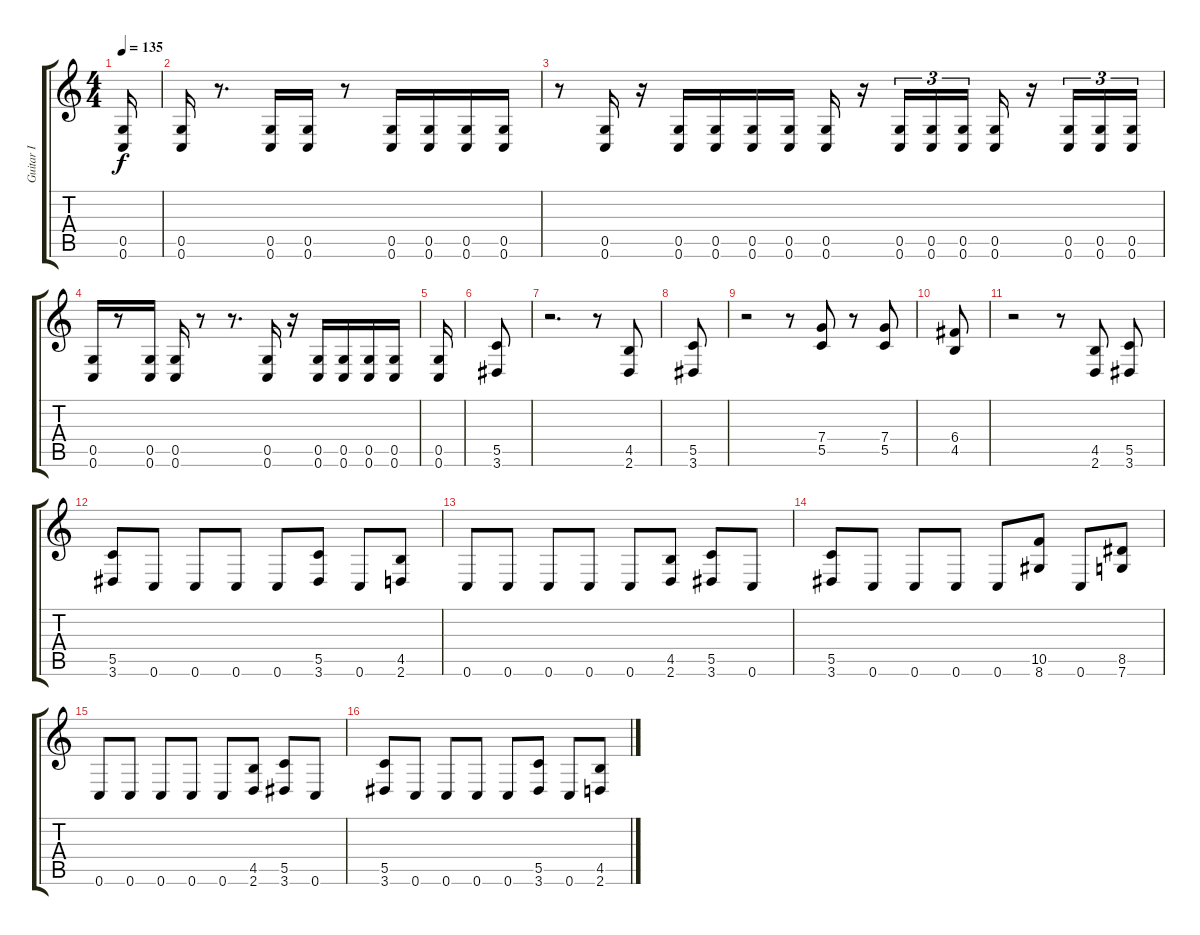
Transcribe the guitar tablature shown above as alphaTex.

\track ("Guitar I" "Guitar I") {instrument distortionguitar}
\staff {score tabs}
\tuning (D4 A3 F3 C3 G2 C2) {hide}
\ts (4 4)
\tempo 135
\clef g2
\ks c
(0.5 0.6).16{dy f} |
(0.5 0.6).16 r.8{d} (0.5 0.6).16 (0.5 0.6).16 r.8 (0.5 0.6).16 (0.5 0.6).16 (0.5 0.6).16 (0.5 0.6).16 |
r.8 (0.5 0.6).16 r.16 (0.5 0.6).16 (0.5 0.6).16 (0.5 0.6).16 (0.5 0.6).16 (0.5 0.6).16 r.16 (0.5 0.6).16{tu (3 2)} (0.5 0.6).16{tu (3 2)} (0.5 0.6).16{tu (3 2)} (0.5 0.6).16 r.16 (0.5 0.6).16{tu (3 2)} (0.5 0.6).16{tu (3 2)} (0.5 0.6).16{tu (3 2)} |
(0.5 0.6).16 r.8 (0.5 0.6).16 (0.5 0.6).16 r.8 r.8{d} (0.5 0.6).16 r.16 (0.5 0.6).16 (0.5 0.6).16 (0.5 0.6).16 (0.5 0.6).16 |
(0.5 0.6).16 |
(5.5 3.6).8 |
r.2{d} r.8 (4.5 2.6).8 |
(5.5 3.6).8 |
r.2 r.8 (7.4 5.5).8 r.8 (7.4 5.5).8 |
(6.4 4.5).8 |
r.2 r.8 (4.5 2.6).8 (5.5 3.6).8 |
(5.5 3.6).8 0.6.8 0.6.8 0.6.8 0.6.8 (5.5 3.6).8 0.6.8 (4.5 2.6).8 |
0.6.8 0.6.8 0.6.8 0.6.8 0.6.8 (4.5 2.6).8 (5.5 3.6).8 0.6.8 |
(5.5 3.6).8 0.6.8 0.6.8 0.6.8 0.6.8 (10.5 8.6).8 0.6.8 (8.5 7.6).8 |
0.6.8 0.6.8 0.6.8 0.6.8 0.6.8 (4.5 2.6).8 (5.5 3.6).8 0.6.8 |
(5.5 3.6).8 0.6.8 0.6.8 0.6.8 0.6.8 (5.5 3.6).8 0.6.8 (4.5 2.6).8
